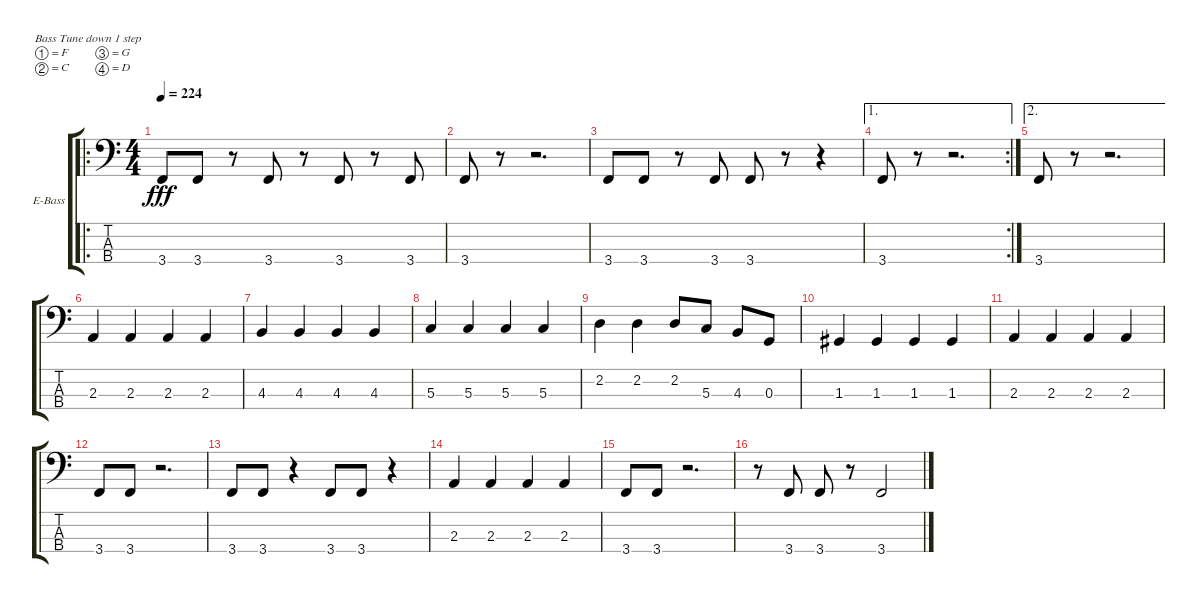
\defaultSystemsLayout 4
\bracketExtendMode groupsimilarinstruments
\firstSystemTrackNameOrientation horizontal
\otherSystemsTrackNameOrientation horizontal
\track ("Electric Bass" "E-Bass") {instrument electricbassfinger}
\staff {score tabs}
\tuning (F2 C2 G1 D1)
\ro
\ts (4 4)
\tempo 224
\clef f4
\scale
0.373737
\ks c
3.4.8{dy fff} 3.4.8 r.8 3.4.8 r.8 3.4.8 r.8 3.4.8 |
\scale
0.313131 3.4.8 r.8 r.2{d} |
\scale
0.313131 3.4.8 3.4.8 r.8 3.4.8 3.4.8 r.8 r.4 |
\ae 1
\rc 2
\scale
0.354167 3.4.8 r.8 r.2{d} |
\ae 2
\scale
0.322917 3.4.8 r.8 r.2{d} |
\scale
0.322917 2.3.4 2.3.4 2.3.4 2.3.4 |
\scale
0.333333 4.3.4 4.3.4 4.3.4 4.3.4 |
\scale
0.333333 5.3.4 5.3.4 5.3.4 5.3.4 |
\scale
0.333333 2.2.4 2.2.4 2.2.8 5.3.8 4.3.8 0.3.8 |
\scale
0.333333 1.3.4 1.3.4 1.3.4 1.3.4 |
\scale
0.333333 2.3.4 2.3.4 2.3.4 2.3.4 |
\scale
0.333333 3.4.8 3.4.8 r.2{d} |
\scale
0.333333 3.4.8 3.4.8 r.4 3.4.8 3.4.8 r.4 |
\scale
0.333333 2.3.4 2.3.4 2.3.4 2.3.4 |
\scale
0.333333 3.4.8 3.4.8 r.2{d} |
\scale
0.333333 r.8 3.4.8 3.4.8 r.8 3.4.2
